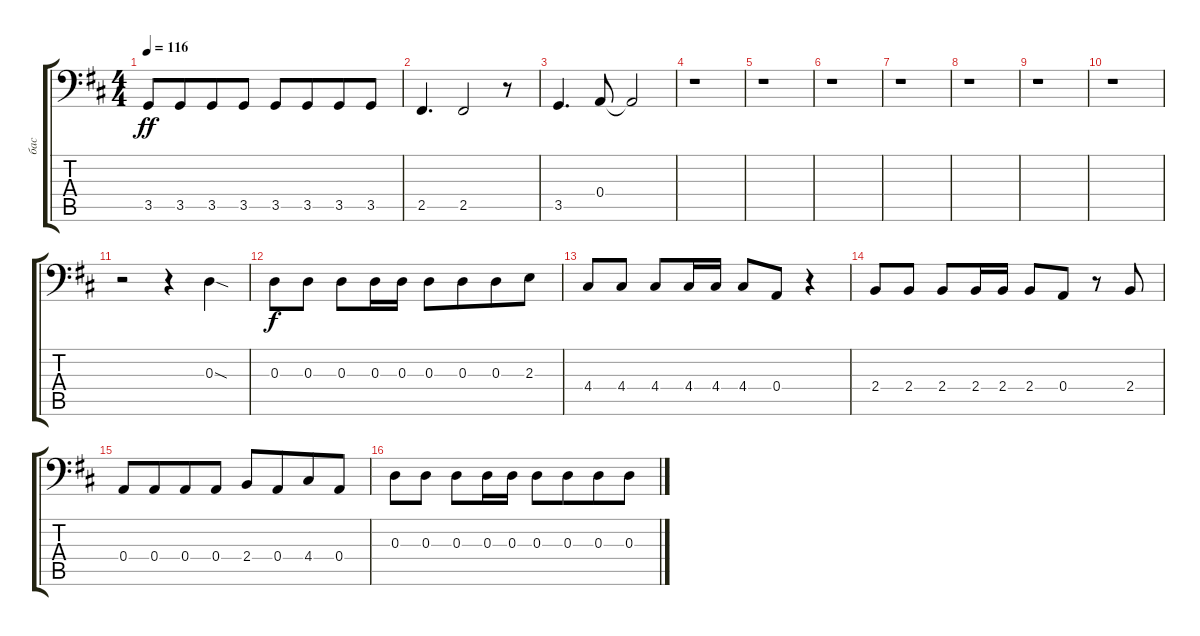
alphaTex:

\track ("бас" "бас") {instrument acousticbass}
\staff {score tabs}
\tuning (C3 G2 D2 A1 E1 B0) {hide}
\ts (4 4)
\tempo 116
\clef f4
\ks d
3.5.8{dy ff} 3.5.8{beam merge} 3.5.8 3.5.8 3.5.8 3.5.8{beam merge} 3.5.8 3.5.8 |
2.5.4{d} 2.5.2 r.8 |
3.5.4{d} 0.4.8 0.4{t}.2 |
r.1 |
r.1 |
r.1 |
r.1 |
r.1 |
r.1 |
r.1 |
r.2 r.4 0.3{sod}.4 |
0.3.8{dy f} 0.3.8 0.3.8 0.3.16 0.3.16 0.3.8 0.3.8{beam merge} 0.3.8 2.3.8 |
4.4.8 4.4.8 4.4.8 4.4.16 4.4.16 4.4.8 0.4.8 r.4 |
2.4.8 2.4.8 2.4.8 2.4.16 2.4.16 2.4.8 0.4.8 r.8 2.4.8 |
0.4.8 0.4.8{beam merge} 0.4.8 0.4.8 2.4.8 0.4.8{beam merge} 4.4.8 0.4.8 |
0.3.8 0.3.8 0.3.8 0.3.16 0.3.16 0.3.8 0.3.8{beam merge} 0.3.8 0.3.8
